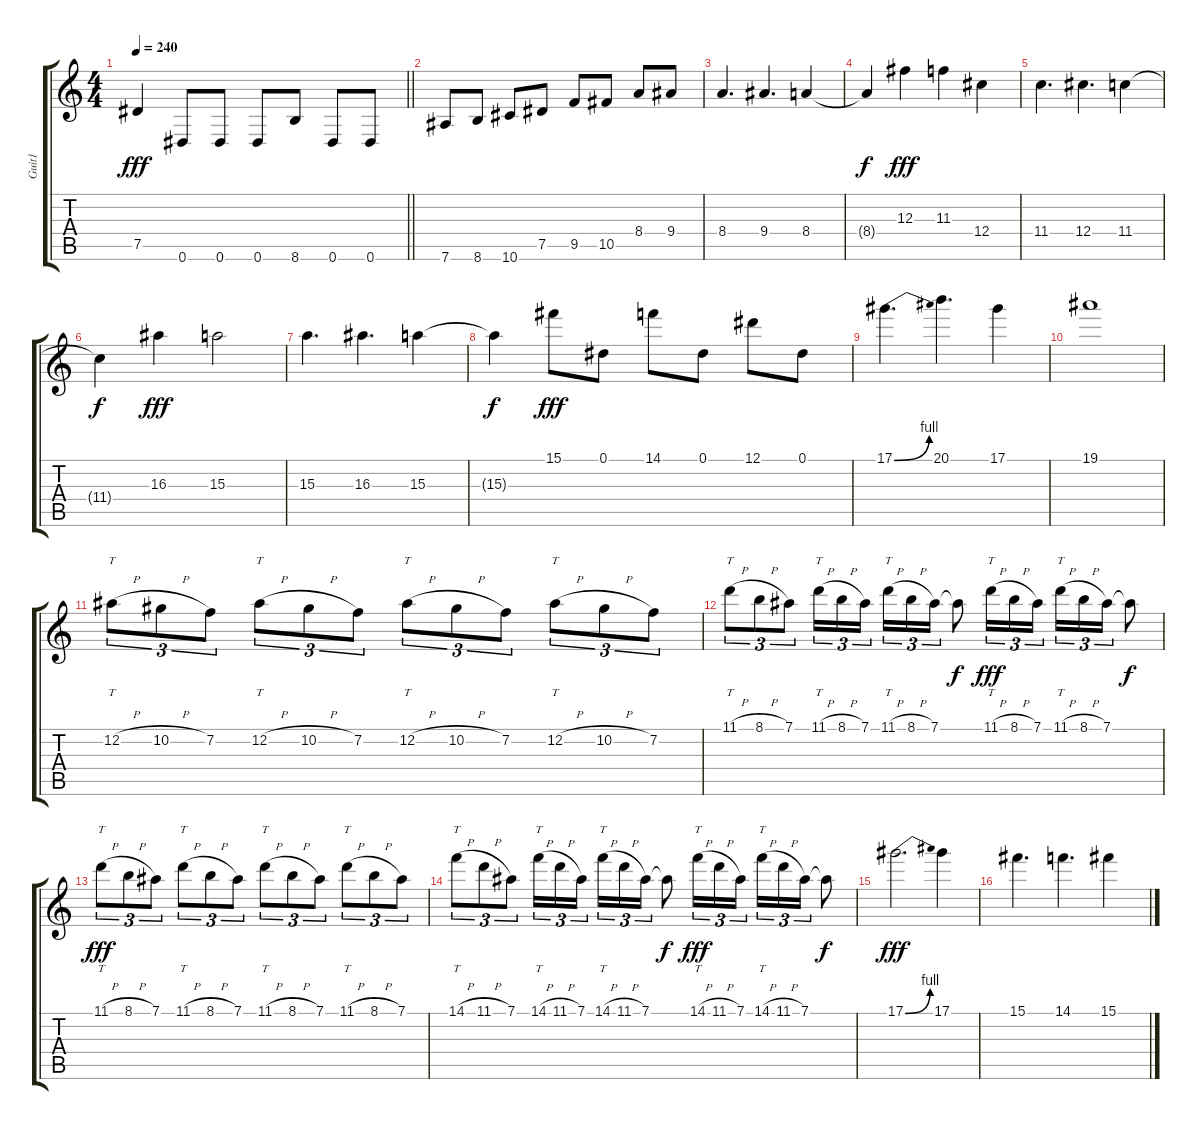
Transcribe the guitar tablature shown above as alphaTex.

\track ("Guit1" "Guit1") {instrument overdrivenguitar}
\staff {score tabs}
\tuning (Eb4 Bb3 Gb3 Db3 Ab2 Eb2) {hide}
\ts (4 4)
\tempo 240
\clef g2
\barLineRight lightlight
\ks c
7.5.4{dy fff} 0.6.8 0.6.8 0.6.8 8.6.8 0.6.8 0.6.8 |
7.6.8 8.6.8 10.6.8 7.5.8 9.5.8 10.5.8 8.4.8 9.4.8 |
8.4.4{d} 9.4.4{d} 8.4.4 |
8.4{t}.4{dy f} 12.3.4{dy fff} 11.3.4 12.4.4 |
11.4.4{d} 12.4.4{d} 11.4.4 |
11.4{t}.4{dy f} 16.3.4{dy fff} 15.3.2 |
15.3.4{d} 16.3.4{d} 15.3.4 |
15.3{t}.4{dy f} 15.1.8{dy fff} 0.1.8 14.1.8 0.1.8 12.1.8 0.1.8 |
17.1{be (bend 0 0 60 4)}.4{d} 20.1.4{d} 17.1.4 |
19.1.1 |
12.2{h}.8{tt tu (3 2)} 10.2{h}.8{tu (3 2)} 7.2.8{tu (3 2)} 12.2{h}.8{tt tu (3 2)} 10.2{h}.8{tu (3 2)} 7.2.8{tu (3 2)} 12.2{h}.8{tt tu (3 2)} 10.2{h}.8{tu (3 2)} 7.2.8{tu (3 2)} 12.2{h}.8{tt tu (3 2)} 10.2{h}.8{tu (3 2)} 7.2.8{tu (3 2)} |
11.1{h}.8{tt tu (3 2)} 8.1{h}.8{tu (3 2)} 7.1.8{tu (3 2)} 11.1{h}.16{tt tu (3 2)} 8.1{h}.16{tu (3 2)} 7.1.16{tu (3 2) beam splitsecondary} 11.1{h}.16{tt tu (3 2)} 8.1{h}.16{tu (3 2)} 7.1.16{tu (3 2)} 7.1{t}.8{dy f} 11.1{h}.16{tt tu (3 2) dy fff} 8.1{h}.16{tu (3 2)} 7.1.16{tu (3 2)} 11.1{h}.16{tt tu (3 2)} 8.1{h}.16{tu (3 2)} 7.1.16{tu (3 2)} 7.1{t}.8{dy f} |
11.1{h}.8{tt tu (3 2) dy fff} 8.1{h}.8{tu (3 2)} 7.1.8{tu (3 2)} 11.1{h}.8{tt tu (3 2)} 8.1{h}.8{tu (3 2)} 7.1.8{tu (3 2)} 11.1{h}.8{tt tu (3 2)} 8.1{h}.8{tu (3 2)} 7.1.8{tu (3 2)} 11.1{h}.8{tt tu (3 2)} 8.1{h}.8{tu (3 2)} 7.1.8{tu (3 2)} |
14.1{h}.8{tt tu (3 2)} 11.1{h}.8{tu (3 2)} 7.1.8{tu (3 2)} 14.1{h}.16{tt tu (3 2)} 11.1{h}.16{tu (3 2)} 7.1.16{tu (3 2) beam splitsecondary} 14.1{h}.16{tt tu (3 2)} 11.1{h}.16{tu (3 2)} 7.1.16{tu (3 2)} 7.1{t}.8{dy f} 14.1{h}.16{tt tu (3 2) dy fff} 11.1{h}.16{tu (3 2)} 7.1.16{tu (3 2)} 14.1{h}.16{tt tu (3 2)} 11.1{h}.16{tu (3 2)} 7.1.16{tu (3 2)} 7.1{t}.8{dy f} |
17.1{be (bend 0 0 60 4)}.2{d dy fff} 17.1.4 |
15.1.4{d} 14.1.4{d} 15.1.4
